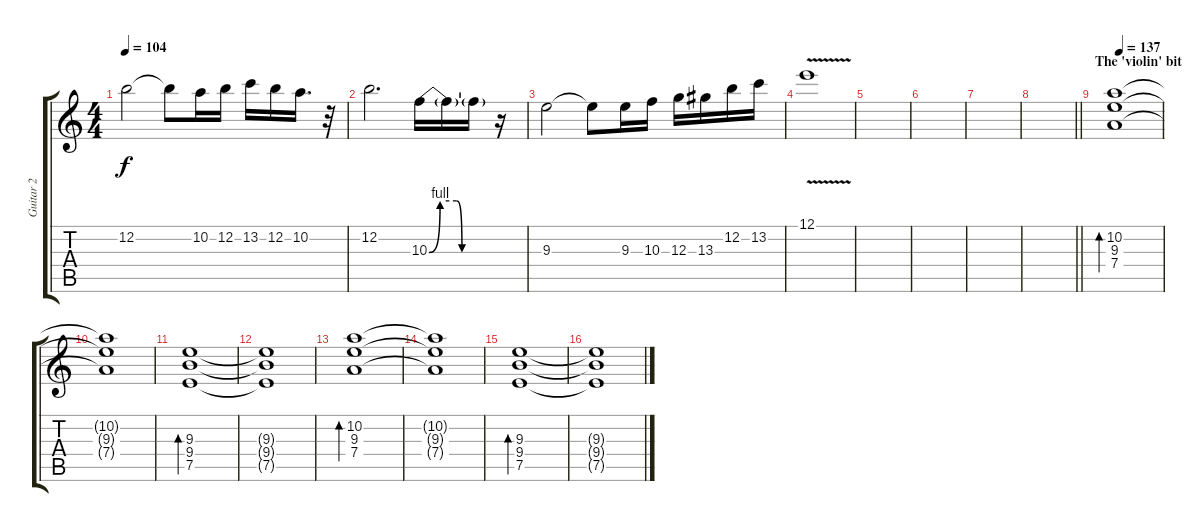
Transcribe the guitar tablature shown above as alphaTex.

\track ("Guitar 2" "Guitar 2") {instrument distortionguitar}
\staff {score tabs}
\tuning (E4 B3 G3 D3 A2 E2) {hide}
\ts (4 4)
\tempo 104
\clef g2
\ks c
12.2.2{dy f} 12.2{t}.8 10.2.16 12.2.16 13.2.16 12.2.16 10.2.16{d} r.32 |
12.2.2{d} 10.3{be (custom 0 0 10 4 25 4 30 0 60 0)}.16 10.3{t}.16 10.3{t}.16 r.16 |
9.3.2 9.3{t}.8 9.3.16 10.3.16 12.3.16 13.3.16 12.2.16 13.2.16 |
12.1{v}.1 |
|
|
|
\barLineRight lightlight
|
\section ("" "The 'violin' bit")
\tempo (137 0.125)
(10.2 9.3 7.4).1{bd 480} |
(10.2{t} 9.3{t} 7.4{t}).1 |
(9.3 9.4 7.5).1{bd 480} |
(9.3{t} 9.4{t} 7.5{t}).1 |
(10.2 9.3 7.4).1{bd 480} |
(10.2{t} 9.3{t} 7.4{t}).1 |
(9.3 9.4 7.5).1{bd 480} |
(9.3{t} 9.4{t} 7.5{t}).1
